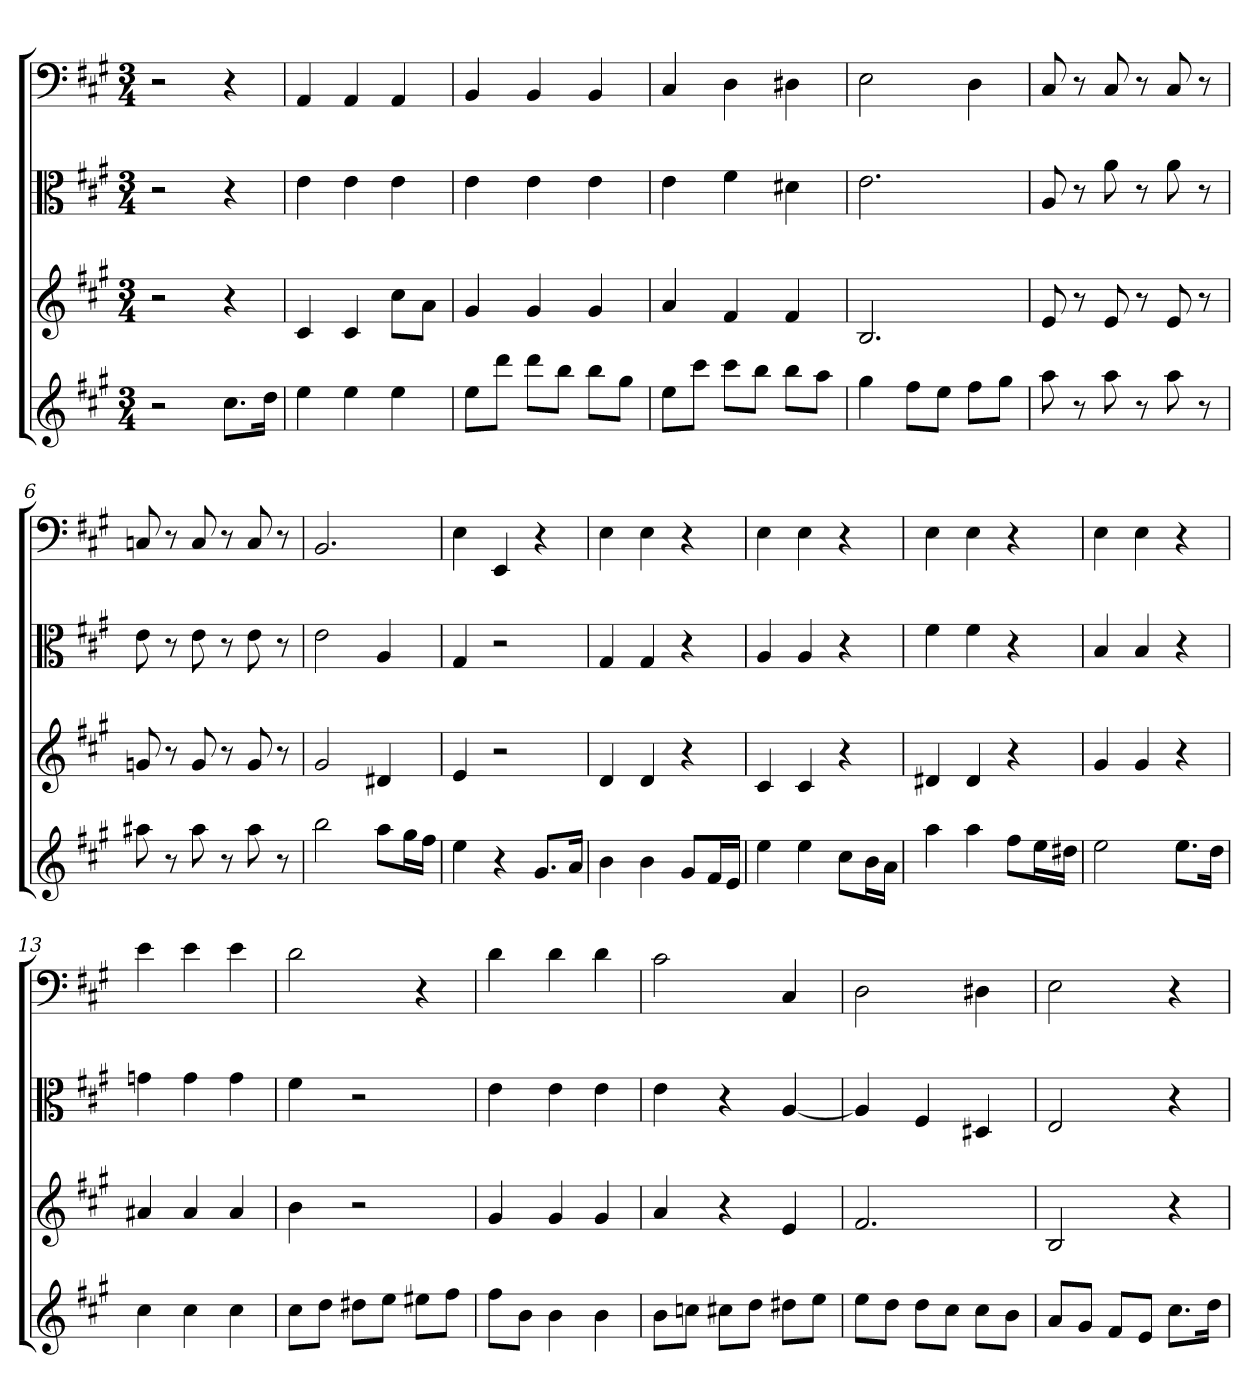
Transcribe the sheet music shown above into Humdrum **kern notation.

**kern	**kern	**kern	**kern
*part4	*part3	*part2	*part1
*staff4	*staff3	*staff2	*staff1
*	*	*clefC3	*clefF4
*k[f#c#g#]	*k[f#c#g#]	*k[f#c#g#]	*k[f#c#g#]
*A:	*A:	*A:	*A:
*M3/4	*M3/4	*M3/4	*M3/4
=	=	=	=
2r	2r	2r	2r
8.cc#L	4r	4r	4r
16ddJk	.	.	.
=1	=1	=1	=1
4ee	4c#	4e	4AA
4ee	4c#	4e	4AA
4ee	8cc#L	4e	4AA
.	8aJ	.	.
=2	=2	=2	=2
8eeL	4g#	4e	4BB
8dddJ	.	.	.
8dddL	4g#	4e	4BB
8bbJ	.	.	.
8bbL	4g#	4e	4BB
8gg#J	.	.	.
=3	=3	=3	=3
8eeL	4a	4e	4C#
8ccc#J	.	.	.
8ccc#L	4f#	4f#	4D
8bbJ	.	.	.
8bbL	4f#	4d#X	4D#X
8aaJ	.	.	.
=4	=4	=4	=4
4gg#	2.B	2.e	2E
8ff#L	.	.	.
8eeJ	.	.	.
8ff#L	.	.	4D
8gg#J	.	.	.
=5	=5	=5	=5
8aa	8e	8A	8C#
8r	8r	8r	8r
8aa	8e	8a	8C#
8r	8r	8r	8r
8aa	8e	8a	8C#
8r	8r	8r	8r
=6	=6	=6	=6
8aa#X	8gn	8e	8Cn
8r	8r	8r	8r
8aa#	8g	8e	8C
8r	8r	8r	8r
8aa#	8g	8e	8C
8r	8r	8r	8r
=7	=7	=7	=7
2bb	2g#	2e	2.BB
8aaL	4d#X	4A	.
16gg#L	.	.	.
16ff#JJ	.	.	.
=8	=8	=8	=8
4ee	4e	4G#	4E
4r	2r	2r	4EE
8.g#L	.	.	4r
16aJk	.	.	.
=9	=9	=9	=9
4b	4d	4G#	4E
4b	4d	4G#	4E
8g#L	4r	4r	4r
16f#L	.	.	.
16eJJ	.	.	.
=10	=10	=10	=10
4ee	4c#	4A	4E
4ee	4c#	4A	4E
8cc#L	4r	4r	4r
16bL	.	.	.
16aJJ	.	.	.
=11	=11	=11	=11
4aa	4d#X	4f#	4E
4aa	4d#	4f#	4E
8ff#L	4r	4r	4r
16eeL	.	.	.
16dd#XJJ	.	.	.
=12	=12	=12	=12
2ee	4g#	4B	4E
.	4g#	4B	4E
8.eeL	4r	4r	4r
16ddJk	.	.	.
=13	=13	=13	=13
4cc#	4a#X	4gn	4e
4cc#	4a#	4g	4e
4cc#	4a#	4g	4e
=14	=14	=14	=14
8cc#L	4b	4f#	2d
8ddJ	.	.	.
8dd#XL	2r	2r	.
8eeJ	.	.	.
8ee#XL	.	.	4r
8ff#J	.	.	.
=15	=15	=15	=15
8ff#L	4g#	4e	4d
8bJ	.	.	.
4b	4g#	4e	4d
4b	4g#	4e	4d
=16	=16	=16	=16
8bL	4a	4e	2c#
8ccnJ	.	.	.
8cc#XL	4r	4r	.
8ddJ	.	.	.
8dd#XL	4e	[4A	4C#
8eeJ	.	.	.
=17	=17	=17	=17
8eeL	2.f#	4A]	2D
8ddJ	.	.	.
8ddL	.	4F#	.
8cc#J	.	.	.
8cc#L	.	4D#X	4D#X
8bJ	.	.	.
=18	=18	=18	=18
8aL	2B	2E	2E
8g#J	.	.	.
8f#L	.	.	.
8eJ	.	.	.
8.cc#L	4r	4r	4r
16ddJk	.	.	.
=	=	=	=
*-	*-	*-	*-
